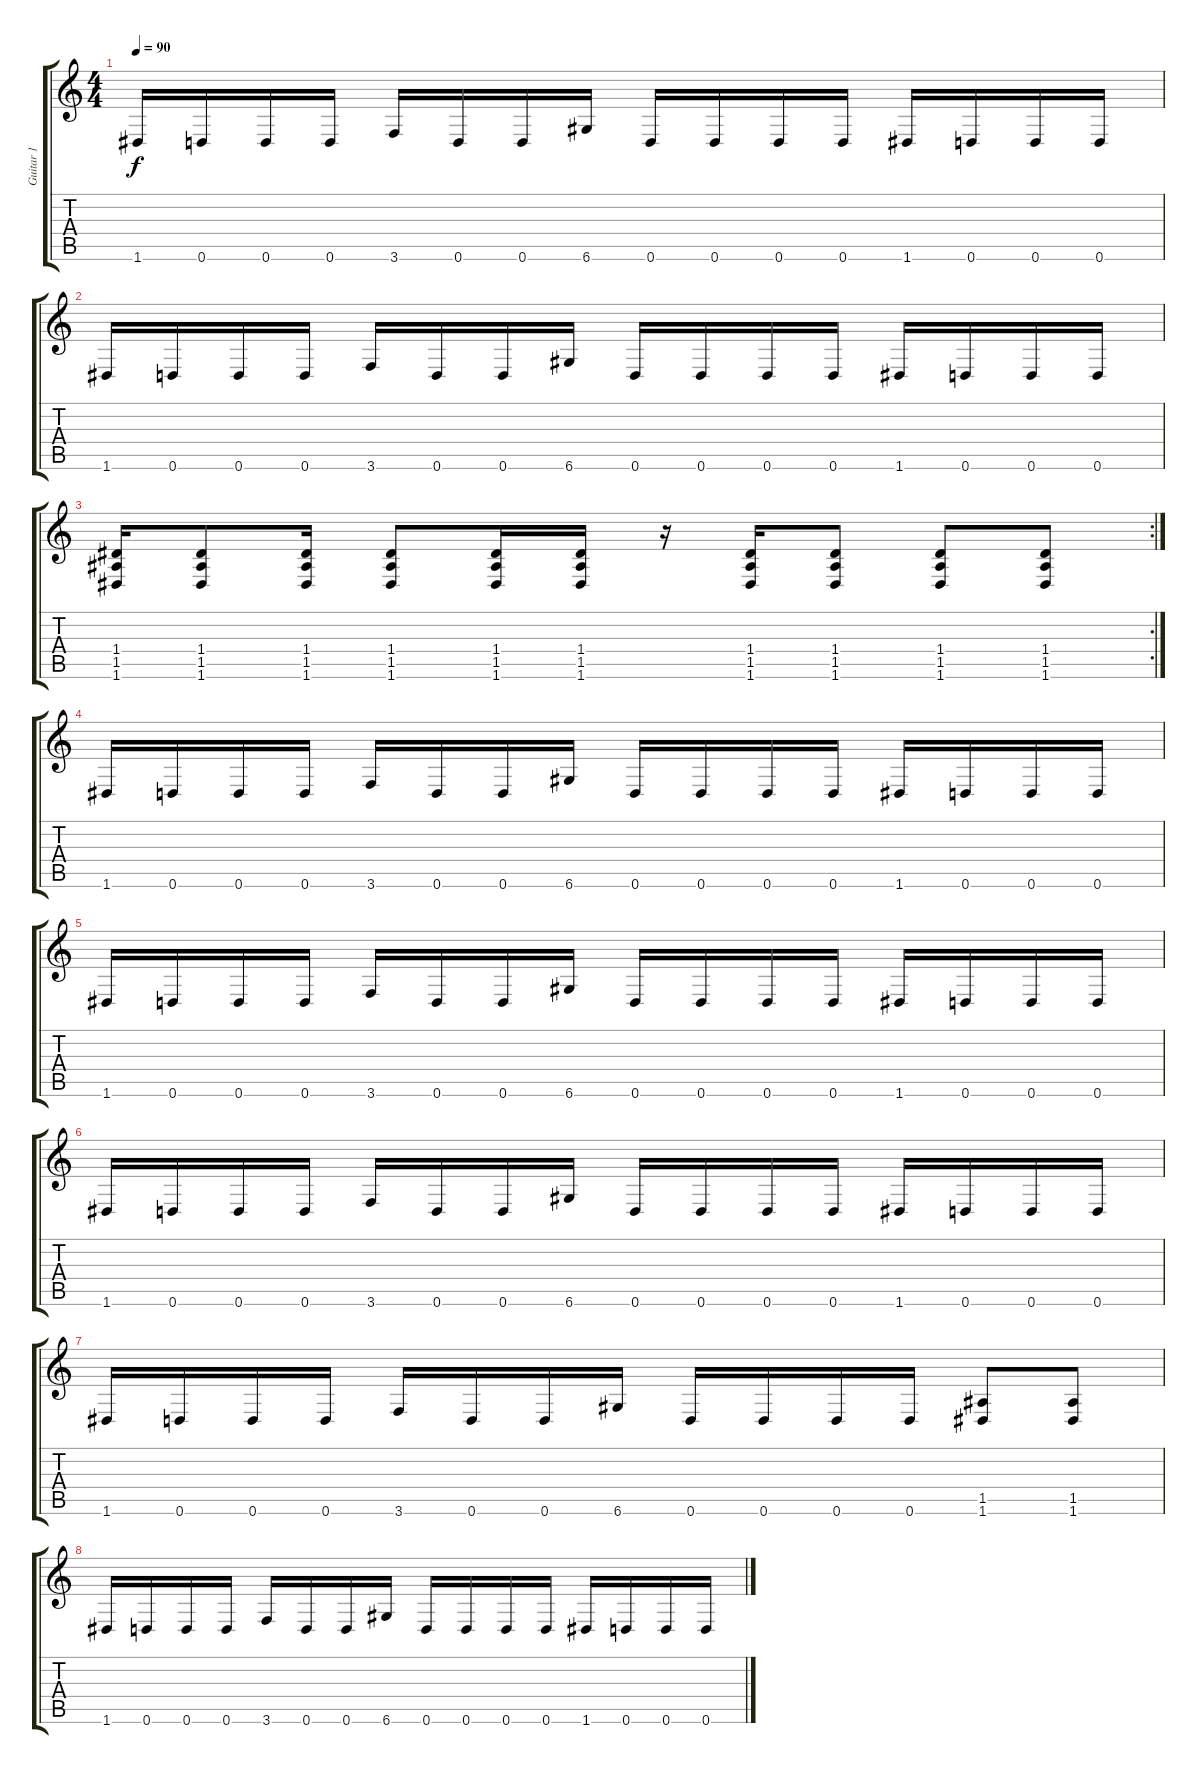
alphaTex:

\track ("Guitar 1" "Guitar 1") {instrument distortionguitar}
\staff {score tabs}
\tuning (D4 B3 G3 D3 A2 D2) {hide}
\ts (4 4)
\tempo 90
\clef g2
\ks c
1.6.16{dy f} 0.6.16 0.6.16 0.6.16 3.6.16 0.6.16 0.6.16 6.6.16 0.6.16 0.6.16 0.6.16 0.6.16 1.6.16 0.6.16 0.6.16 0.6.16 |
1.6.16 0.6.16 0.6.16 0.6.16 3.6.16 0.6.16 0.6.16 6.6.16 0.6.16 0.6.16 0.6.16 0.6.16 1.6.16 0.6.16 0.6.16 0.6.16 |
\rc 2
(1.4 1.5 1.6).16 (1.4 1.5 1.6).8 (1.4 1.5 1.6).16 (1.4 1.5 1.6).8 (1.4 1.5 1.6).16 (1.4 1.5 1.6).16 r.16 (1.4 1.5 1.6).16 (1.4 1.5 1.6).8 (1.4 1.5 1.6).8 (1.4 1.5 1.6).8 |
1.6.16 0.6.16 0.6.16 0.6.16 3.6.16 0.6.16 0.6.16 6.6.16 0.6.16 0.6.16 0.6.16 0.6.16 1.6.16 0.6.16 0.6.16 0.6.16 |
1.6.16 0.6.16 0.6.16 0.6.16 3.6.16 0.6.16 0.6.16 6.6.16 0.6.16 0.6.16 0.6.16 0.6.16 1.6.16 0.6.16 0.6.16 0.6.16 |
1.6.16 0.6.16 0.6.16 0.6.16 3.6.16 0.6.16 0.6.16 6.6.16 0.6.16 0.6.16 0.6.16 0.6.16 1.6.16 0.6.16 0.6.16 0.6.16 |
1.6.16 0.6.16 0.6.16 0.6.16 3.6.16 0.6.16 0.6.16 6.6.16 0.6.16 0.6.16 0.6.16 0.6.16 (1.5 1.6).8 (1.5 1.6).8 |
1.6.16 0.6.16 0.6.16 0.6.16 3.6.16 0.6.16 0.6.16 6.6.16 0.6.16 0.6.16 0.6.16 0.6.16 1.6.16 0.6.16 0.6.16 0.6.16
